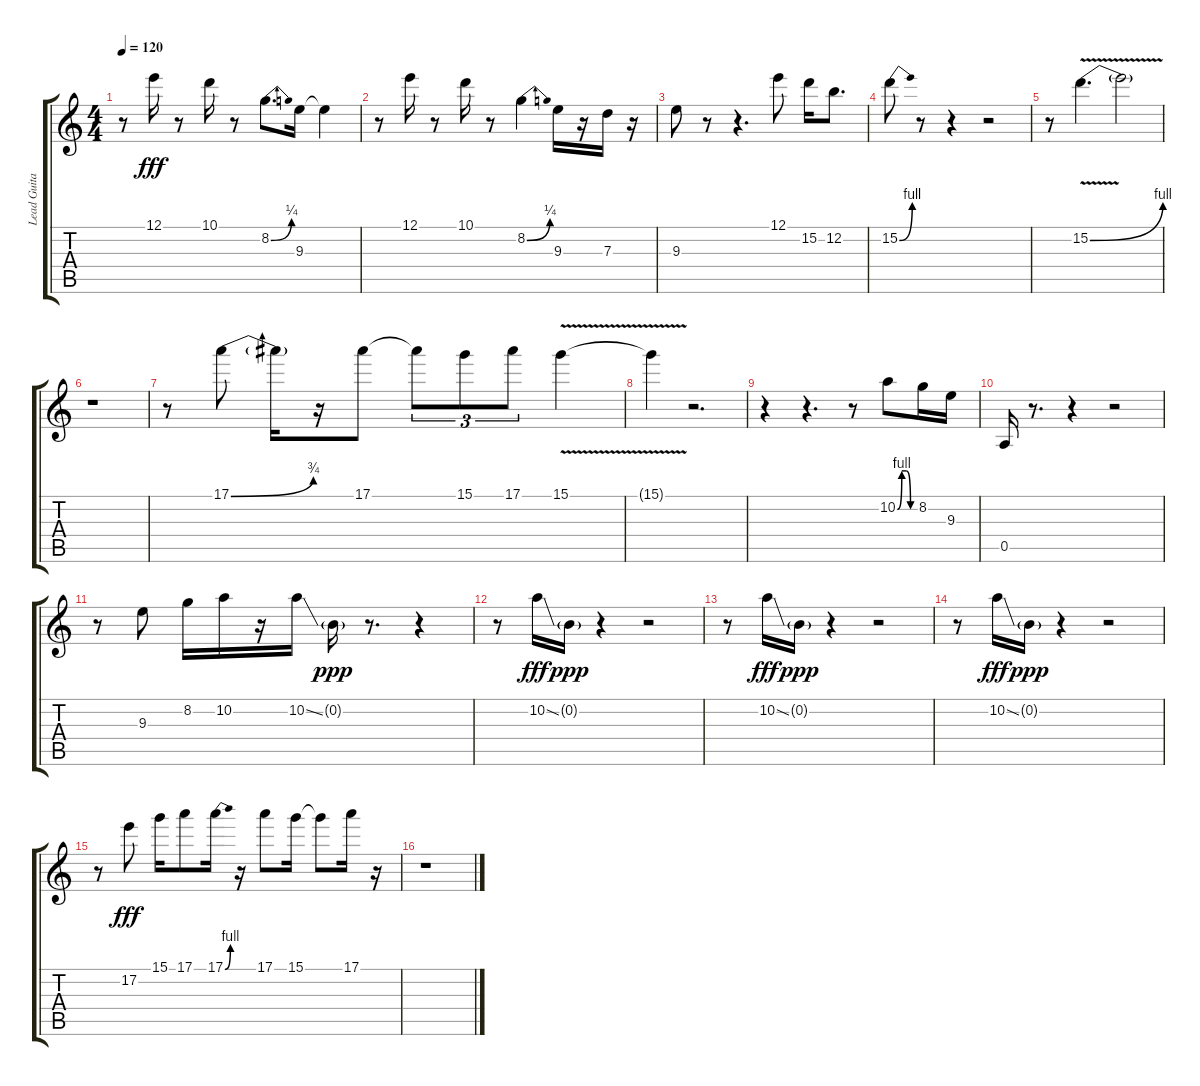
\track ("Lead Guitar" "Lead Guita") {instrument distortionguitar}
\staff {score tabs}
\tuning (E4 B3 G3 D3 A2 E2) {hide}
\ts (4 4)
\tempo 120
\clef g2
\ks c
r.8{dy fff} 12.1.16 r.8 10.1.16 r.8 8.2{be (bend 0 0 60 1)}.8{d} 9.3.16 9.3{t}.4 |
r.8 12.1.16 r.8 10.1.16 r.8 8.2{be (bend 0 0 60 1)}.4 9.3.16 r.16 7.3.16 r.16 |
9.3.8 r.8 r.4{d} 12.1.8 15.2.16 12.2.8{d} |
15.2{be (bend 0 0 60 4)}.8 r.8 r.4 r.2 |
r.8 15.2{be (bend 0 0 60 4) v}.4{d} 15.2{t}.2 |
r.1 |
r.8 17.1{be (bend 0 0 60 3)}.8 17.1{t}.16 r.16 17.1.8 17.1{t}.8{tu (3 2)} 15.1.8{tu (3 2)} 17.1.8{tu (3 2)} 15.1{v}.4 |
15.1{t}.4 r.2{d} |
r.4 r.4{d} r.8 10.2{be (custom 0 0 15 4 30 4 45 0 60 0)}.8 8.2.16 9.3.16 |
0.5.16 r.8{d} r.4 r.2 |
r.8 9.3.8 8.2.16 10.2.16 r.16 10.2{ss}.16 0.2{g}.16{dy ppp} r.8{d} r.4 |
r.8 10.2{ss}.16{dy fff} 0.2{g}.16{dy ppp} r.4 r.2 |
r.8 10.2{ss}.16{dy fff} 0.2{g}.16{dy ppp} r.4 r.2 |
r.8 10.2{ss}.16{dy fff} 0.2{g}.16{dy ppp} r.4 r.2 |
r.8 17.2.8{dy fff} 15.1.16 17.1.8 17.1{be (bend 0 0 60 4)}.16 r.16 17.1.8 15.1.16 15.1{t}.8 17.1.16 r.16 |
r.1
